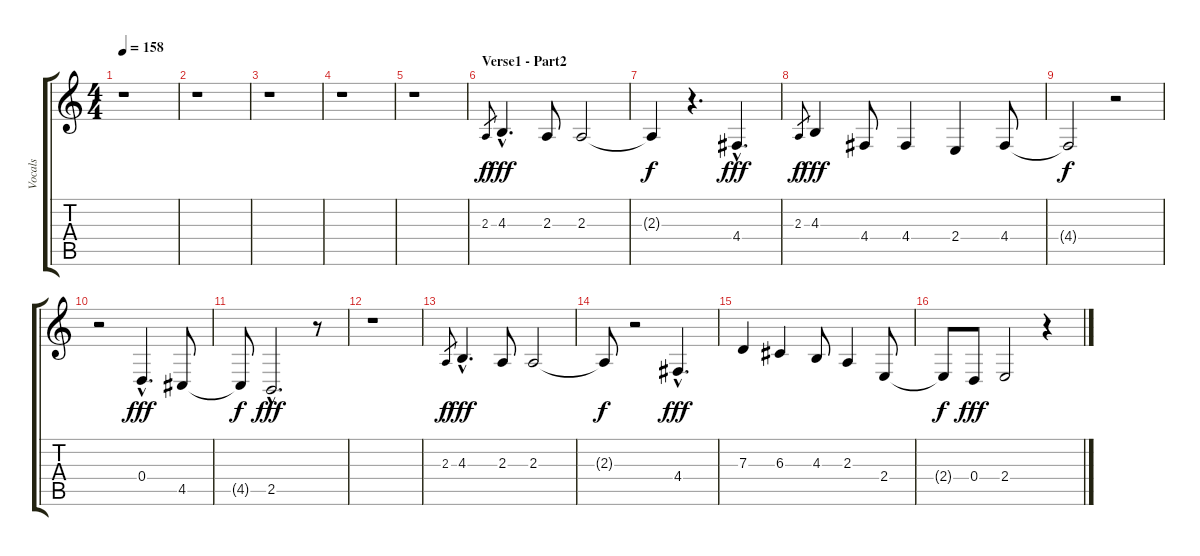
\track ("Vocals" "Vocals") {instrument lead1square}
\staff {score tabs}
\tuning (E4 B3 G3 D3 A2 E2) {hide}
\ts (4 4)
\tempo 158
\clef g2
\ks c
r.1{dy f} |
r.1 |
r.1 |
r.1 |
r.1 |
\section ("" "Verse1 - Part2")
2.3.8{gr} 4.3{hac}.4{d dy fff} 2.3.8 2.3.2 |
2.3{t}.4{dy f} r.4{d} 4.4{hac}.4{d dy fff} |
2.3.8{gr dy f} 4.3.4{dy fff} 4.4.8 4.4.4 2.4.4 4.4.8 |
4.4{t}.2{dy f} r.2 |
r.2 0.4{hac}.4{d dy fff} 4.5.8 |
4.5{t}.8{dy f} 2.5{hac}.2{d dy fff} r.8 |
r.1 |
2.3.8{gr dy f} 4.3{hac}.4{d dy fff} 2.3.8 2.3.2 |
2.3{t}.8{dy f} r.2 4.4{hac}.4{d dy fff} |
7.3.4 6.3.4 4.3.8 2.3.4 2.4.8 |
2.4{t}.8{dy f} 0.4.8{dy fff} 2.4.2 r.4
